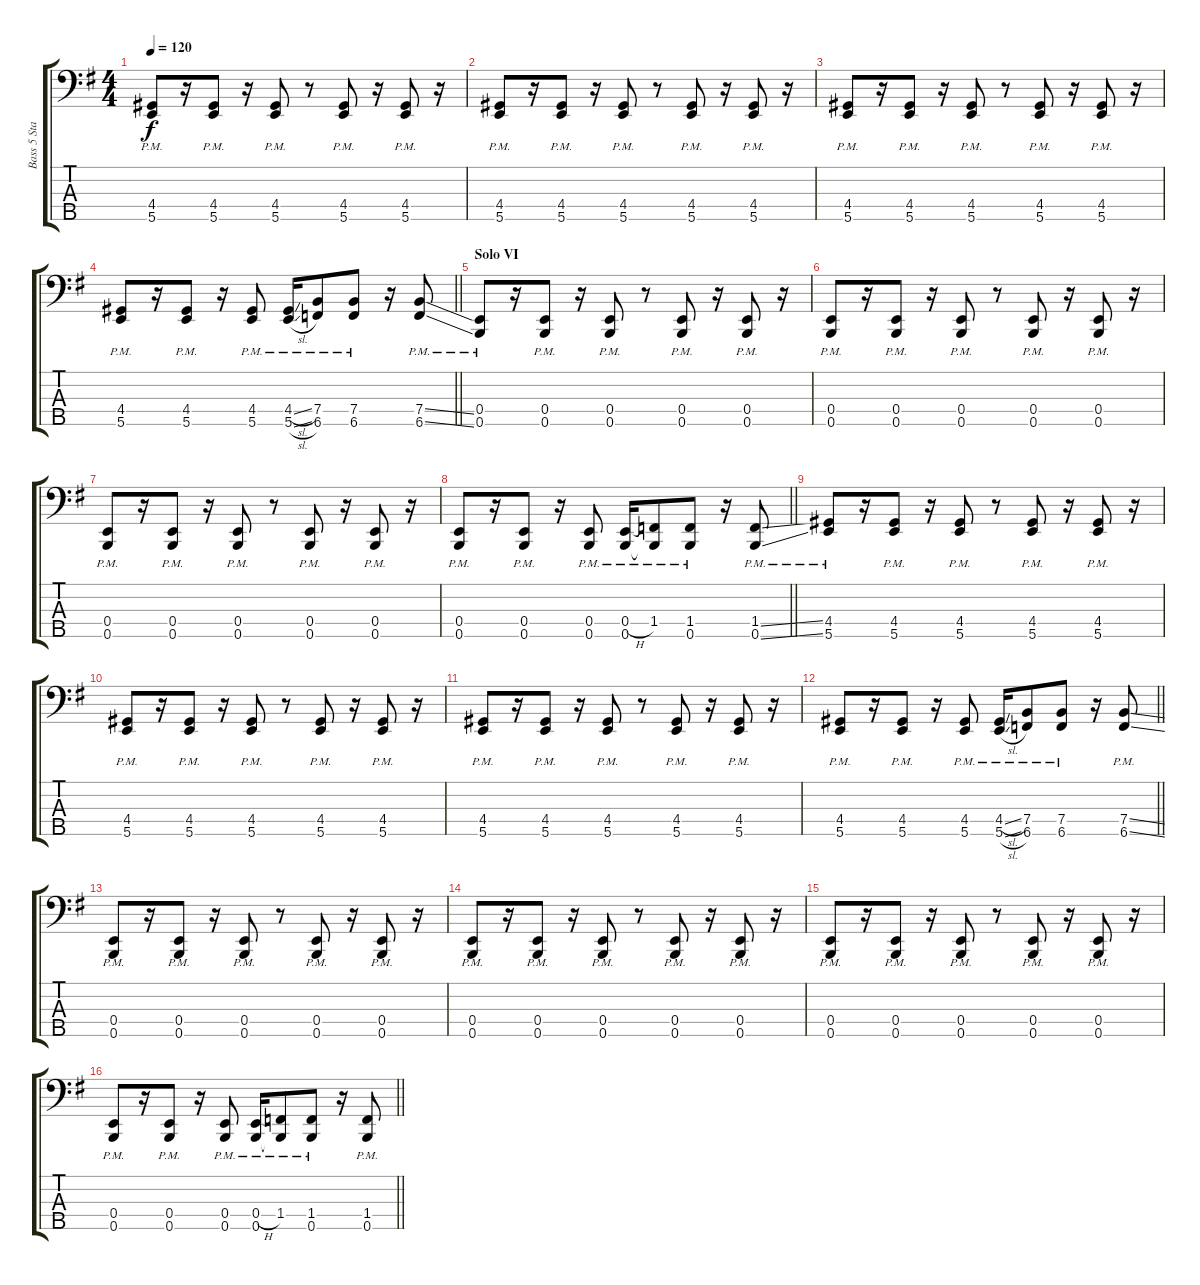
\track ("Bass 5 Standard" "Bass 5 Sta") {instrument electricbassfinger}
\staff {score tabs}
\tuning (G2 D2 A1 E1 B0) {hide}
\ts (4 4)
\tempo 120
\clef f4
\ks eminor
(4.4{pm} 5.5{pm}).8{dy f} r.16 (4.4{pm} 5.5{pm}).8 r.16 (4.4{pm} 5.5{pm}).8 r.8 (4.4{pm} 5.5{pm}).8 r.16 (4.4{pm} 5.5{pm}).8 r.16 |
(4.4{pm} 5.5{pm}).8 r.16 (4.4{pm} 5.5{pm}).8 r.16 (4.4{pm} 5.5{pm}).8 r.8 (4.4{pm} 5.5{pm}).8 r.16 (4.4{pm} 5.5{pm}).8 r.16 |
(4.4{pm} 5.5{pm}).8 r.16 (4.4{pm} 5.5{pm}).8 r.16 (4.4{pm} 5.5{pm}).8 r.8 (4.4{pm} 5.5{pm}).8 r.16 (4.4{pm} 5.5{pm}).8 r.16 |
\barLineRight lightlight
(4.4{pm} 5.5{pm}).8 r.16 (4.4{pm} 5.5{pm}).8 r.16 (4.4{pm} 5.5{pm}).8 (4.4{sl pm} 5.5{sl pm}).16 (7.4{pm} 6.5{pm}).8 (7.4{pm} 6.5{pm}).8 r.16 (7.4{ss pm} 6.5{ss pm}).8 |
\section ("" "Solo VI")
(0.4{pm} 0.5{pm}).8 r.16 (0.4{pm} 0.5{pm}).8 r.16 (0.4{pm} 0.5{pm}).8 r.8 (0.4{pm} 0.5{pm}).8 r.16 (0.4{pm} 0.5{pm}).8 r.16 |
(0.4{pm} 0.5{pm}).8 r.16 (0.4{pm} 0.5{pm}).8 r.16 (0.4{pm} 0.5{pm}).8 r.8 (0.4{pm} 0.5{pm}).8 r.16 (0.4{pm} 0.5{pm}).8 r.16 |
(0.4{pm} 0.5{pm}).8 r.16 (0.4{pm} 0.5{pm}).8 r.16 (0.4{pm} 0.5{pm}).8 r.8 (0.4{pm} 0.5{pm}).8 r.16 (0.4{pm} 0.5{pm}).8 r.16 |
\barLineRight lightlight
(0.4{pm} 0.5{pm}).8 r.16 (0.4{pm} 0.5{pm}).8 r.16 (0.4{pm} 0.5{pm}).8 (0.4{h pm} 0.5{pm}).16 (1.4{pm} 0.5{t}).8 (1.4{pm} 0.5{pm}).8 r.16 (1.4{ss pm} 0.5{ss pm}).8 |
(4.4{pm} 5.5{pm}).8 r.16 (4.4{pm} 5.5{pm}).8 r.16 (4.4{pm} 5.5{pm}).8 r.8 (4.4{pm} 5.5{pm}).8 r.16 (4.4{pm} 5.5{pm}).8 r.16 |
(4.4{pm} 5.5{pm}).8 r.16 (4.4{pm} 5.5{pm}).8 r.16 (4.4{pm} 5.5{pm}).8 r.8 (4.4{pm} 5.5{pm}).8 r.16 (4.4{pm} 5.5{pm}).8 r.16 |
(4.4{pm} 5.5{pm}).8 r.16 (4.4{pm} 5.5{pm}).8 r.16 (4.4{pm} 5.5{pm}).8 r.8 (4.4{pm} 5.5{pm}).8 r.16 (4.4{pm} 5.5{pm}).8 r.16 |
\barLineRight lightlight
(4.4{pm} 5.5{pm}).8 r.16 (4.4{pm} 5.5{pm}).8 r.16 (4.4{pm} 5.5{pm}).8 (4.4{sl pm} 5.5{sl pm}).16 (7.4{pm} 6.5{pm}).8 (7.4{pm} 6.5{pm}).8 r.16 (7.4{ss pm} 6.5{ss pm}).8 |
(0.4{pm} 0.5{pm}).8 r.16 (0.4{pm} 0.5{pm}).8 r.16 (0.4{pm} 0.5{pm}).8 r.8 (0.4{pm} 0.5{pm}).8 r.16 (0.4{pm} 0.5{pm}).8 r.16 |
(0.4{pm} 0.5{pm}).8 r.16 (0.4{pm} 0.5{pm}).8 r.16 (0.4{pm} 0.5{pm}).8 r.8 (0.4{pm} 0.5{pm}).8 r.16 (0.4{pm} 0.5{pm}).8 r.16 |
(0.4{pm} 0.5{pm}).8 r.16 (0.4{pm} 0.5{pm}).8 r.16 (0.4{pm} 0.5{pm}).8 r.8 (0.4{pm} 0.5{pm}).8 r.16 (0.4{pm} 0.5{pm}).8 r.16 |
\barLineRight lightlight
(0.4{pm} 0.5{pm}).8 r.16 (0.4{pm} 0.5{pm}).8 r.16 (0.4{pm} 0.5{pm}).8 (0.4{h pm} 0.5{pm}).16 (1.4{pm} 0.5{t}).8 (1.4{pm} 0.5{pm}).8 r.16 (1.4{ss pm} 0.5{ss pm}).8
